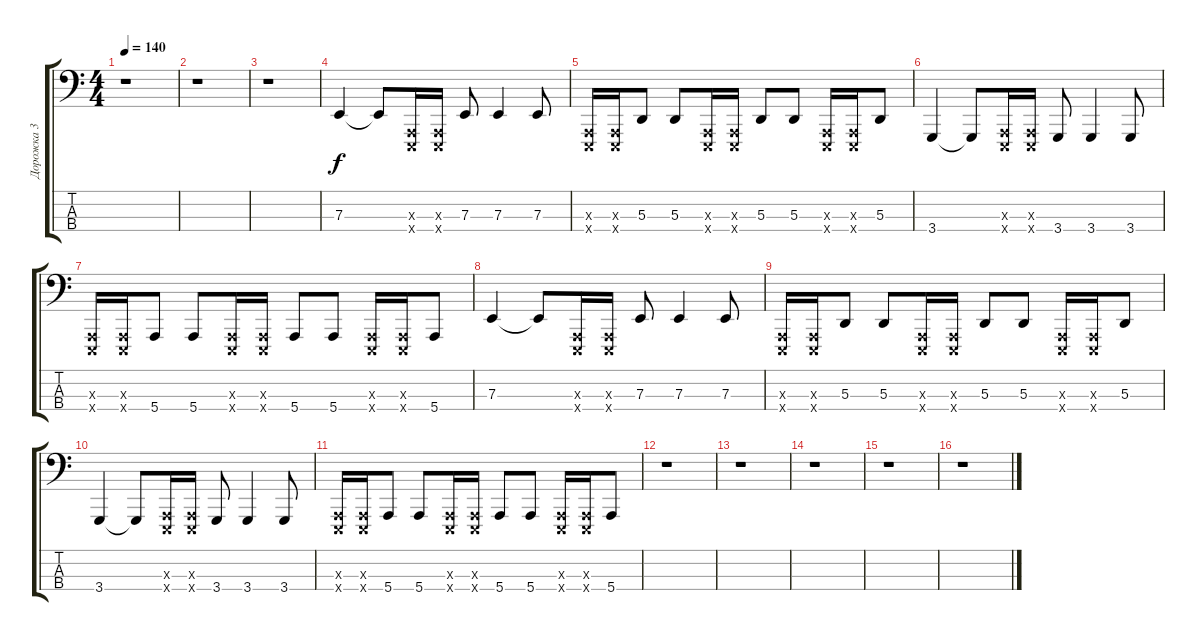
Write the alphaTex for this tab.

\track ("Дорожка 3" "Дорожка 3") {instrument lead2sawtooth}
\staff {score tabs}
\tuning (G2 D2 A1 E1) {hide}
\ts (4 4)
\tempo 140
\clef f4
\ks c
r.1{dy f} |
r.1 |
r.1 |
7.3.4 7.3{t}.8 (0.3{x} 0.4{x}).16 (0.3{x} 0.4{x}).16 7.3.8 7.3.4 7.3.8 |
(0.3{x} 0.4{x}).16 (0.3{x} 0.4{x}).16 5.3.8 5.3.8 (0.3{x} 0.4{x}).16 (0.3{x} 0.4{x}).16 5.3.8 5.3.8 (0.3{x} 0.4{x}).16 (0.3{x} 0.4{x}).16 5.3.8 |
3.4.4 3.4{t}.8 (0.3{x} 0.4{x}).16 (0.3{x} 0.4{x}).16 3.4.8 3.4.4 3.4.8 |
(0.3{x} 0.4{x}).16 (0.3{x} 0.4{x}).16 5.4.8 5.4.8 (0.3{x} 0.4{x}).16 (0.3{x} 0.4{x}).16 5.4.8 5.4.8 (0.3{x} 0.4{x}).16 (0.3{x} 0.4{x}).16 5.4.8 |
7.3.4 7.3{t}.8 (0.3{x} 0.4{x}).16 (0.3{x} 0.4{x}).16 7.3.8 7.3.4 7.3.8 |
(0.3{x} 0.4{x}).16 (0.3{x} 0.4{x}).16 5.3.8 5.3.8 (0.3{x} 0.4{x}).16 (0.3{x} 0.4{x}).16 5.3.8 5.3.8 (0.3{x} 0.4{x}).16 (0.3{x} 0.4{x}).16 5.3.8 |
3.4.4 3.4{t}.8 (0.3{x} 0.4{x}).16 (0.3{x} 0.4{x}).16 3.4.8 3.4.4 3.4.8 |
(0.3{x} 0.4{x}).16 (0.3{x} 0.4{x}).16 5.4.8 5.4.8 (0.3{x} 0.4{x}).16 (0.3{x} 0.4{x}).16 5.4.8 5.4.8 (0.3{x} 0.4{x}).16 (0.3{x} 0.4{x}).16 5.4.8 |
r.1 |
r.1 |
r.1 |
r.1 |
r.1
